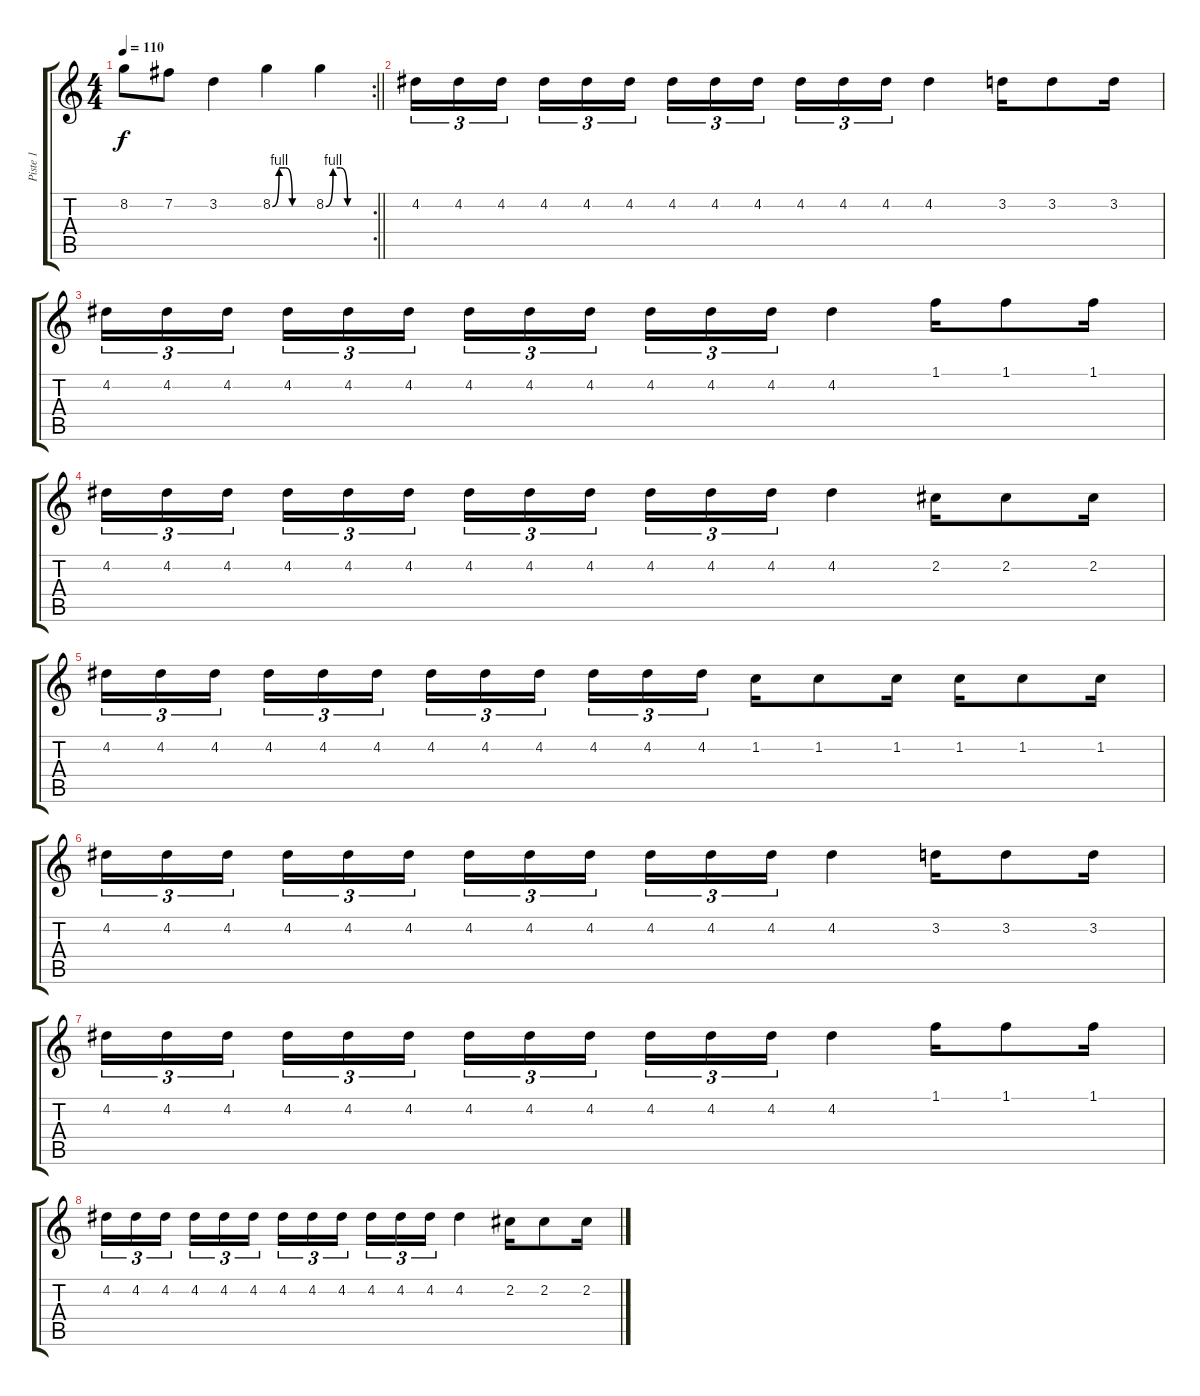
\track ("Piste 1" "Piste 1") {instrument distortionguitar}
\staff {score tabs}
\tuning (E4 B3 G3 D3 A2 E2) {hide}
\rc 2
\ts (4 4)
\tempo 110
\clef g2
\barLineRight lightlight
\ks c
8.2.8{dy f} 7.2.8 3.2.4 8.2{be (custom 0 0 10 4 20 4 30 0 60 0)}.4 8.2{be (custom 0 0 10 4 20 4 30 0 60 0)}.4 |
\section ("" "")
4.2.16{tu (3 2)} 4.2.16{tu (3 2)} 4.2.16{tu (3 2) beam splitsecondary} 4.2.16{tu (3 2)} 4.2.16{tu (3 2)} 4.2.16{tu (3 2)} 4.2.16{tu (3 2)} 4.2.16{tu (3 2)} 4.2.16{tu (3 2) beam splitsecondary} 4.2.16{tu (3 2)} 4.2.16{tu (3 2)} 4.2.16{tu (3 2)} 4.2.4 3.2.16 3.2.8 3.2.16 |
4.2.16{tu (3 2)} 4.2.16{tu (3 2)} 4.2.16{tu (3 2) beam splitsecondary} 4.2.16{tu (3 2)} 4.2.16{tu (3 2)} 4.2.16{tu (3 2)} 4.2.16{tu (3 2)} 4.2.16{tu (3 2)} 4.2.16{tu (3 2) beam splitsecondary} 4.2.16{tu (3 2)} 4.2.16{tu (3 2)} 4.2.16{tu (3 2)} 4.2.4 1.1.16 1.1.8 1.1.16 |
4.2.16{tu (3 2)} 4.2.16{tu (3 2)} 4.2.16{tu (3 2) beam splitsecondary} 4.2.16{tu (3 2)} 4.2.16{tu (3 2)} 4.2.16{tu (3 2)} 4.2.16{tu (3 2)} 4.2.16{tu (3 2)} 4.2.16{tu (3 2) beam splitsecondary} 4.2.16{tu (3 2)} 4.2.16{tu (3 2)} 4.2.16{tu (3 2)} 4.2.4 2.2.16 2.2.8 2.2.16 |
4.2.16{tu (3 2)} 4.2.16{tu (3 2)} 4.2.16{tu (3 2) beam splitsecondary} 4.2.16{tu (3 2)} 4.2.16{tu (3 2)} 4.2.16{tu (3 2)} 4.2.16{tu (3 2)} 4.2.16{tu (3 2)} 4.2.16{tu (3 2) beam splitsecondary} 4.2.16{tu (3 2)} 4.2.16{tu (3 2)} 4.2.16{tu (3 2)} 1.2.16 1.2.8 1.2.16 1.2.16 1.2.8 1.2.16 |
4.2.16{tu (3 2)} 4.2.16{tu (3 2)} 4.2.16{tu (3 2) beam splitsecondary} 4.2.16{tu (3 2)} 4.2.16{tu (3 2)} 4.2.16{tu (3 2)} 4.2.16{tu (3 2)} 4.2.16{tu (3 2)} 4.2.16{tu (3 2) beam splitsecondary} 4.2.16{tu (3 2)} 4.2.16{tu (3 2)} 4.2.16{tu (3 2)} 4.2.4 3.2.16 3.2.8 3.2.16 |
4.2.16{tu (3 2)} 4.2.16{tu (3 2)} 4.2.16{tu (3 2) beam splitsecondary} 4.2.16{tu (3 2)} 4.2.16{tu (3 2)} 4.2.16{tu (3 2)} 4.2.16{tu (3 2)} 4.2.16{tu (3 2)} 4.2.16{tu (3 2) beam splitsecondary} 4.2.16{tu (3 2)} 4.2.16{tu (3 2)} 4.2.16{tu (3 2)} 4.2.4 1.1.16 1.1.8 1.1.16 |
4.2.16{tu (3 2)} 4.2.16{tu (3 2)} 4.2.16{tu (3 2) beam splitsecondary} 4.2.16{tu (3 2)} 4.2.16{tu (3 2)} 4.2.16{tu (3 2)} 4.2.16{tu (3 2)} 4.2.16{tu (3 2)} 4.2.16{tu (3 2) beam splitsecondary} 4.2.16{tu (3 2)} 4.2.16{tu (3 2)} 4.2.16{tu (3 2)} 4.2.4 2.2.16 2.2.8 2.2.16
